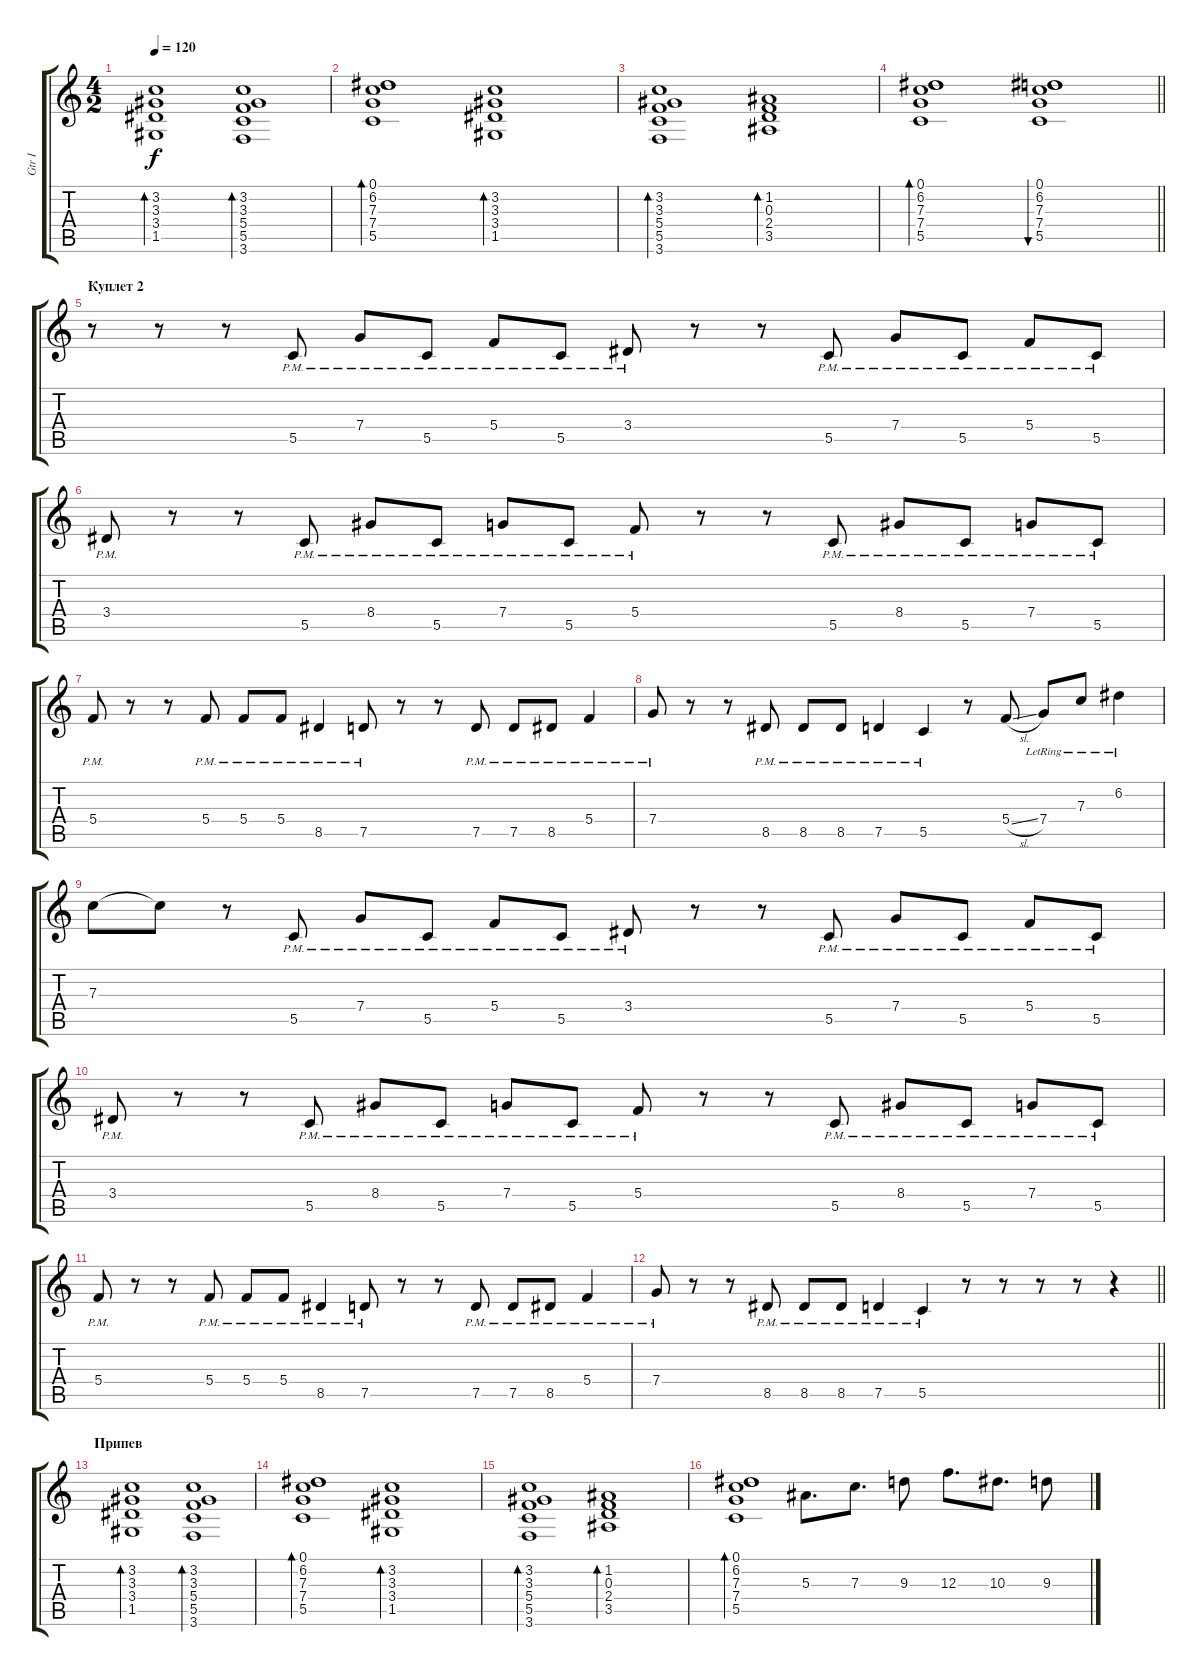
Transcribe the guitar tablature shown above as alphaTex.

\track ("Gtr I" "Gtr I") {instrument electricguitarjazz}
\staff {score tabs}
\tuning (D4 A3 F3 C3 G2 D2) {hide}
\ts (4 2)
\tempo 120
\clef g2
\ks c
(3.2 3.3 3.4 1.5).1{bd 60 dy f} (3.2 3.3 5.4 5.5 3.6).1{bd 60} |
(0.1 6.2 7.3 7.4 5.5).1{bd 60} (3.2 3.3 3.4 1.5).1{bd 60} |
(3.2 3.3 5.4 5.5 3.6).1{bd 60} (1.2 0.3 2.4 3.5).1{bd 60} |
\barLineRight lightlight
(0.1 6.2 7.3 7.4 5.5).1{bd 60} (0.1 6.2 7.3 7.4 5.5).1{bu 240} |
\section ("" "Куплет 2")
r.8 r.8 r.8 5.5{pm}.8 7.4{pm}.8 5.5{pm}.8 5.4{pm}.8 5.5{pm}.8 3.4{pm}.8 r.8 r.8 5.5{pm}.8 7.4{pm}.8 5.5{pm}.8 5.4{pm}.8 5.5{pm}.8 |
3.4{pm}.8 r.8 r.8 5.5{pm}.8 8.4{pm}.8 5.5{pm}.8 7.4{pm}.8 5.5{pm}.8 5.4{pm}.8 r.8 r.8 5.5{pm}.8 8.4{pm}.8 5.5{pm}.8 7.4{pm}.8 5.5{pm}.8 |
5.4{pm}.8 r.8 r.8 5.4{pm}.8 5.4{pm}.8 5.4{pm}.8 8.5{pm}.4 7.5{pm}.8 r.8 r.8 7.5{pm}.8 7.5{pm}.8 8.5{pm}.8 5.4{pm}.4 |
7.4{pm}.8 r.8 r.8 8.5{pm}.8 8.5{pm}.8 8.5{pm}.8 7.5{pm}.4 5.5{pm}.4 r.8 5.4{sl}.8 7.4{lr}.8 7.3{lr}.8 6.2{lr}.4 |
7.3.8 7.3{t}.8 r.8 5.5{pm}.8 7.4{pm}.8 5.5{pm}.8 5.4{pm}.8 5.5{pm}.8 3.4{pm}.8 r.8 r.8 5.5{pm}.8 7.4{pm}.8 5.5{pm}.8 5.4{pm}.8 5.5{pm}.8 |
3.4{pm}.8 r.8 r.8 5.5{pm}.8 8.4{pm}.8 5.5{pm}.8 7.4{pm}.8 5.5{pm}.8 5.4{pm}.8 r.8 r.8 5.5{pm}.8 8.4{pm}.8 5.5{pm}.8 7.4{pm}.8 5.5{pm}.8 |
5.4{pm}.8 r.8 r.8 5.4{pm}.8 5.4{pm}.8 5.4{pm}.8 8.5{pm}.4 7.5{pm}.8 r.8 r.8 7.5{pm}.8 7.5{pm}.8 8.5{pm}.8 5.4{pm}.4 |
\barLineRight lightlight
7.4{pm}.8 r.8 r.8 8.5{pm}.8 8.5{pm}.8 8.5{pm}.8 7.5{pm}.4 5.5{pm}.4 r.8 r.8 r.8 r.8 r.4 |
\section ("" "Припев")
(3.2 3.3 3.4 1.5).1{bd 60} (3.2 3.3 5.4 5.5 3.6).1{bd 60} |
(0.1 6.2 7.3 7.4 5.5).1{bd 60} (3.2 3.3 3.4 1.5).1{bd 60} |
(3.2 3.3 5.4 5.5 3.6).1{bd 60} (1.2 0.3 2.4 3.5).1{bd 60} |
(0.1 6.2 7.3 7.4 5.5).1{bd 60} 5.3.8{d} 7.3.8{d} 9.3.8 12.3.8{d} 10.3.8{d} 9.3.8
